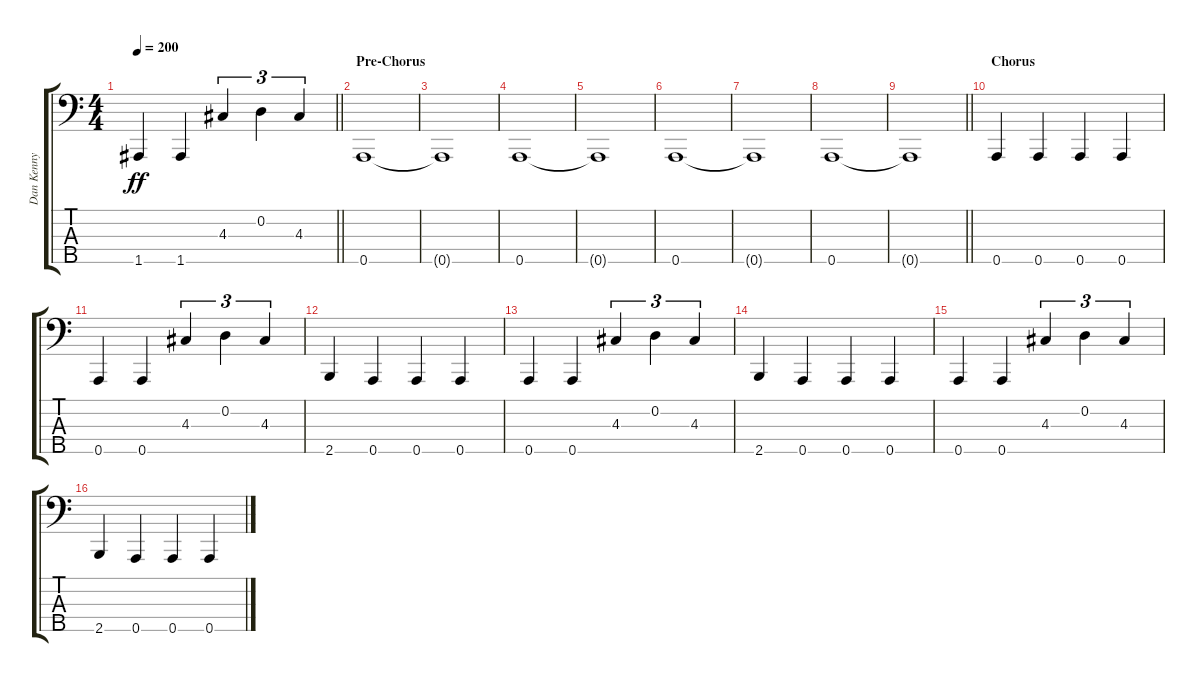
\track ("Dan Kenny" "Dan Kenny") {instrument electricbassfinger}
\staff {score tabs}
\tuning (G2 D2 A1 E1 A0) {hide}
\ts (4 4)
\tempo 200
\clef f4
\barLineRight lightlight
\ks c
1.5.4{dy ff} 1.5.4 4.3.4{tu (3 2)} 0.2.4{tu (3 2)} 4.3.4{tu (3 2)} |
\section ("" "Pre-Chorus")
0.5.1 |
0.5{t}.1 |
0.5.1 |
0.5{t}.1 |
0.5.1 |
0.5{t}.1 |
0.5.1 |
\barLineRight lightlight
0.5{t}.1 |
\section ("" "Chorus")
0.5.4 0.5.4 0.5.4 0.5.4 |
0.5.4 0.5.4 4.3.4{tu (3 2)} 0.2.4{tu (3 2)} 4.3.4{tu (3 2)} |
2.5.4 0.5.4 0.5.4 0.5.4 |
0.5.4 0.5.4 4.3.4{tu (3 2)} 0.2.4{tu (3 2)} 4.3.4{tu (3 2)} |
2.5.4 0.5.4 0.5.4 0.5.4 |
0.5.4 0.5.4 4.3.4{tu (3 2)} 0.2.4{tu (3 2)} 4.3.4{tu (3 2)} |
2.5.4 0.5.4 0.5.4 0.5.4
